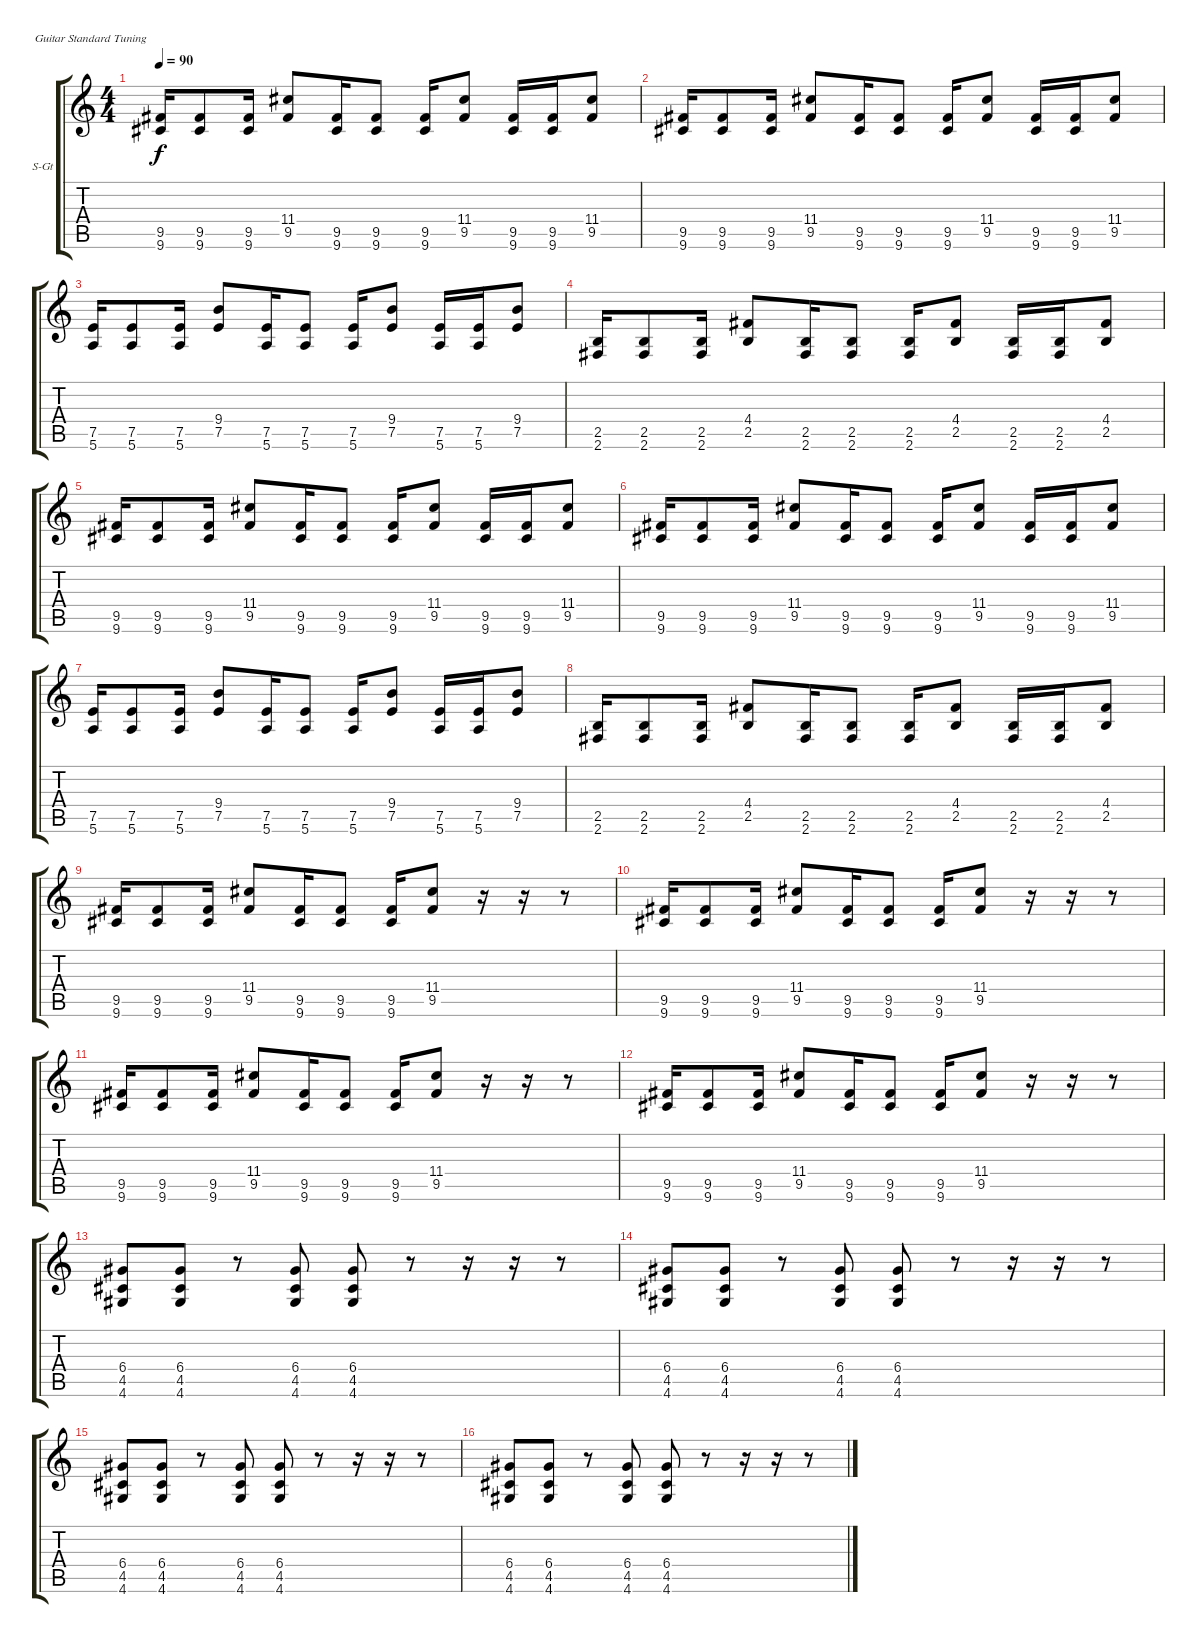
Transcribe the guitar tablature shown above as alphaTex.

\bracketExtendMode groupsimilarinstruments
\firstSystemTrackNameOrientation horizontal
\otherSystemsTrackNameOrientation horizontal
\track ("Track 1" "S-Gt") {instrument acousticguitarsteel}
\staff {score tabs}
\tuning (E4 B3 G3 D3 A2 E2)
\ts (4 4)
\tempo 90
\clef g2
\ks c
(9.5 9.6).16{dy f} (9.5 9.6).8 (9.5 9.6).16 (11.4 9.5).8 (9.5 9.6).16 (9.5 9.6).8 (9.5 9.6).16 (11.4 9.5).8 (9.5 9.6).16 (9.5 9.6).16 (11.4 9.5).8 |
(9.5 9.6).16 (9.5 9.6).8 (9.5 9.6).16 (11.4 9.5).8 (9.5 9.6).16 (9.5 9.6).8 (9.5 9.6).16 (11.4 9.5).8 (9.5 9.6).16 (9.5 9.6).16 (11.4 9.5).8 |
(7.5 5.6).16 (7.5 5.6).8 (7.5 5.6).16 (9.4 7.5).8 (7.5 5.6).16 (7.5 5.6).8 (7.5 5.6).16 (9.4 7.5).8 (7.5 5.6).16 (7.5 5.6).16 (9.4 7.5).8 |
(2.5 2.6).16 (2.5 2.6).8 (2.5 2.6).16 (4.4 2.5).8 (2.5 2.6).16 (2.5 2.6).8 (2.5 2.6).16 (4.4 2.5).8 (2.5 2.6).16 (2.5 2.6).16 (4.4 2.5).8 |
(9.5 9.6).16 (9.5 9.6).8 (9.5 9.6).16 (11.4 9.5).8 (9.5 9.6).16 (9.5 9.6).8 (9.5 9.6).16 (11.4 9.5).8 (9.5 9.6).16 (9.5 9.6).16 (11.4 9.5).8 |
(9.5 9.6).16 (9.5 9.6).8 (9.5 9.6).16 (11.4 9.5).8 (9.5 9.6).16 (9.5 9.6).8 (9.5 9.6).16 (11.4 9.5).8 (9.5 9.6).16 (9.5 9.6).16 (11.4 9.5).8 |
(7.5 5.6).16 (7.5 5.6).8 (7.5 5.6).16 (9.4 7.5).8 (7.5 5.6).16 (7.5 5.6).8 (7.5 5.6).16 (9.4 7.5).8 (7.5 5.6).16 (7.5 5.6).16 (9.4 7.5).8 |
(2.5 2.6).16 (2.5 2.6).8 (2.5 2.6).16 (4.4 2.5).8 (2.5 2.6).16 (2.5 2.6).8 (2.5 2.6).16 (4.4 2.5).8 (2.5 2.6).16 (2.5 2.6).16 (4.4 2.5).8 |
(9.5 9.6).16 (9.5 9.6).8 (9.5 9.6).16 (11.4 9.5).8 (9.5 9.6).16 (9.5 9.6).8 (9.5 9.6).16 (11.4 9.5).8 r.16 r.16 r.8 |
(9.5 9.6).16 (9.5 9.6).8 (9.5 9.6).16 (11.4 9.5).8 (9.5 9.6).16 (9.5 9.6).8 (9.5 9.6).16 (11.4 9.5).8 r.16 r.16 r.8 |
(9.5 9.6).16 (9.5 9.6).8 (9.5 9.6).16 (11.4 9.5).8 (9.5 9.6).16 (9.5 9.6).8 (9.5 9.6).16 (11.4 9.5).8 r.16 r.16 r.8 |
(9.5 9.6).16 (9.5 9.6).8 (9.5 9.6).16 (11.4 9.5).8 (9.5 9.6).16 (9.5 9.6).8 (9.5 9.6).16 (11.4 9.5).8 r.16 r.16 r.8 |
(6.4 4.5 4.6).8 (6.4 4.5 4.6).8 r.8 (6.4 4.5 4.6).8 (6.4 4.5 4.6).8 r.8 r.16 r.16 r.8 |
(6.4 4.5 4.6).8 (6.4 4.5 4.6).8 r.8 (6.4 4.5 4.6).8 (6.4 4.5 4.6).8 r.8 r.16 r.16 r.8 |
(6.4 4.5 4.6).8 (6.4 4.5 4.6).8 r.8 (6.4 4.5 4.6).8 (6.4 4.5 4.6).8 r.8 r.16 r.16 r.8 |
(6.4 4.5 4.6).8 (6.4 4.5 4.6).8 r.8 (6.4 4.5 4.6).8 (6.4 4.5 4.6).8 r.8 r.16 r.16 r.8
